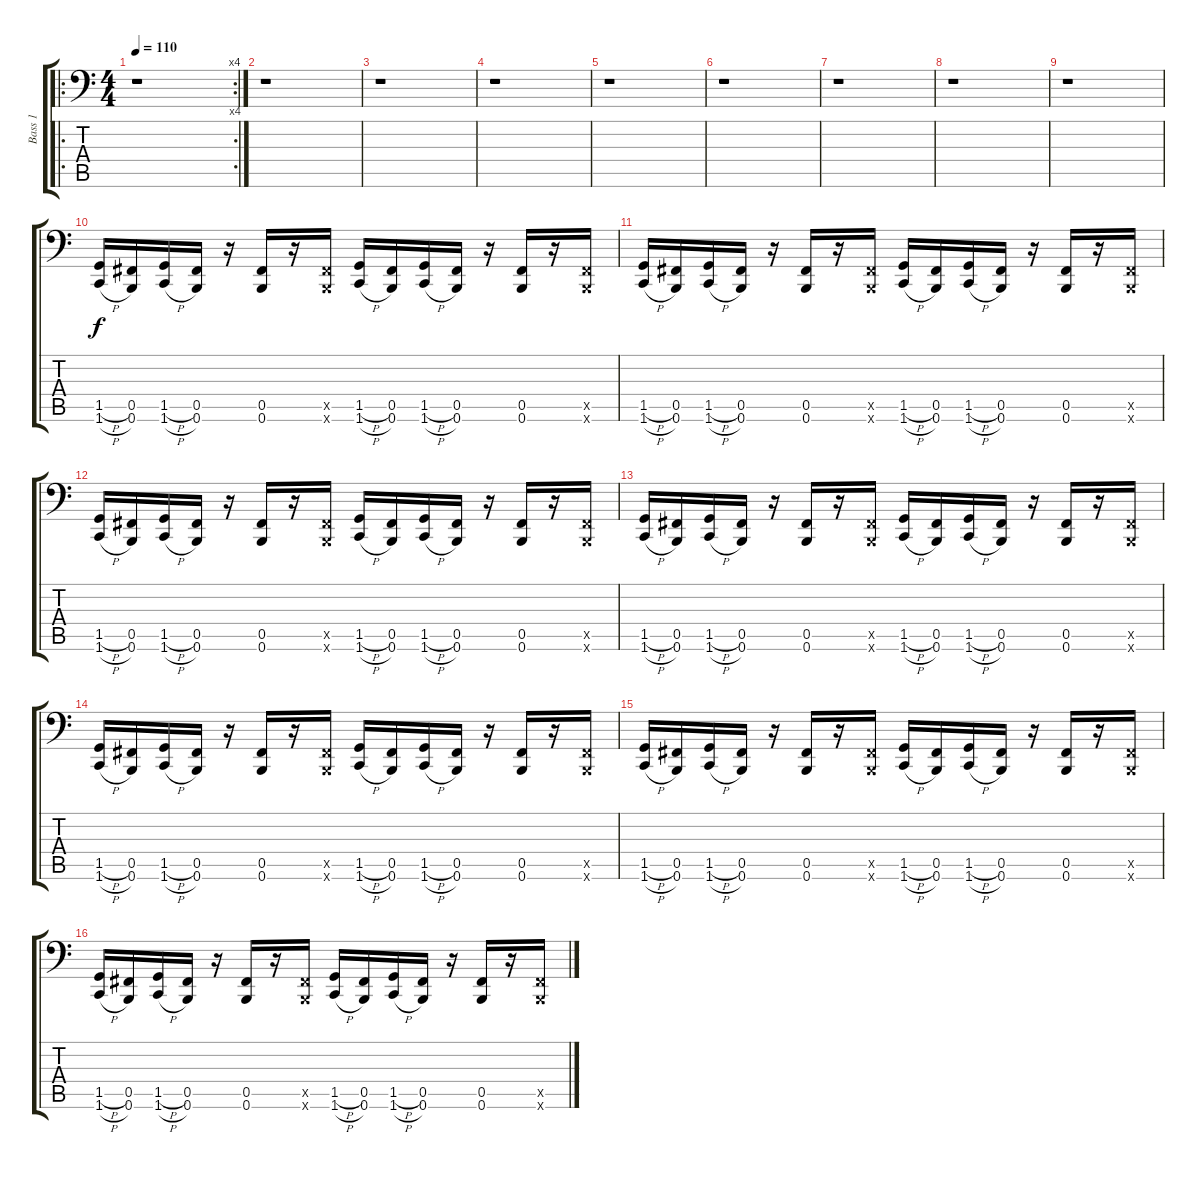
\track ("Bass 1" "Bass 1") {instrument electricbasspick}
\staff {score tabs}
\tuning (Db3 Ab2 E2 B1 Gb1 B0) {hide}
\ro
\rc 4
\ts (4 4)
\tempo 110
\clef f4
\ks c
r.1{dy f instrument electricbasspick} |
r.1 |
r.1 |
r.1 |
r.1 |
r.1 |
r.1 |
r.1 |
r.1 |
(1.5{h} 1.6{h}).16 (0.5 0.6).16 (1.5{h} 1.6{h}).16 (0.5 0.6).16 r.16 (0.5 0.6).16 r.16 (0.5{x} 0.6{x}).16 (1.5{h} 1.6{h}).16 (0.5 0.6).16 (1.5{h} 1.6{h}).16 (0.5 0.6).16 r.16 (0.5 0.6).16 r.16 (0.5{x} 0.6{x}).16 |
(1.5{h} 1.6{h}).16 (0.5 0.6).16 (1.5{h} 1.6{h}).16 (0.5 0.6).16 r.16 (0.5 0.6).16 r.16 (0.5{x} 0.6{x}).16 (1.5{h} 1.6{h}).16 (0.5 0.6).16 (1.5{h} 1.6{h}).16 (0.5 0.6).16 r.16 (0.5 0.6).16 r.16 (0.5{x} 0.6{x}).16 |
(1.5{h} 1.6{h}).16 (0.5 0.6).16 (1.5{h} 1.6{h}).16 (0.5 0.6).16 r.16 (0.5 0.6).16 r.16 (0.5{x} 0.6{x}).16 (1.5{h} 1.6{h}).16 (0.5 0.6).16 (1.5{h} 1.6{h}).16 (0.5 0.6).16 r.16 (0.5 0.6).16 r.16 (0.5{x} 0.6{x}).16 |
(1.5{h} 1.6{h}).16 (0.5 0.6).16 (1.5{h} 1.6{h}).16 (0.5 0.6).16 r.16 (0.5 0.6).16 r.16 (0.5{x} 0.6{x}).16 (1.5{h} 1.6{h}).16 (0.5 0.6).16 (1.5{h} 1.6{h}).16 (0.5 0.6).16 r.16 (0.5 0.6).16 r.16 (0.5{x} 0.6{x}).16 |
(1.5{h} 1.6{h}).16 (0.5 0.6).16 (1.5{h} 1.6{h}).16 (0.5 0.6).16 r.16 (0.5 0.6).16 r.16 (0.5{x} 0.6{x}).16 (1.5{h} 1.6{h}).16 (0.5 0.6).16 (1.5{h} 1.6{h}).16 (0.5 0.6).16 r.16 (0.5 0.6).16 r.16 (0.5{x} 0.6{x}).16 |
(1.5{h} 1.6{h}).16 (0.5 0.6).16 (1.5{h} 1.6{h}).16 (0.5 0.6).16 r.16 (0.5 0.6).16 r.16 (0.5{x} 0.6{x}).16 (1.5{h} 1.6{h}).16 (0.5 0.6).16 (1.5{h} 1.6{h}).16 (0.5 0.6).16 r.16 (0.5 0.6).16 r.16 (0.5{x} 0.6{x}).16 |
(1.5{h} 1.6{h}).16 (0.5 0.6).16 (1.5{h} 1.6{h}).16 (0.5 0.6).16 r.16 (0.5 0.6).16 r.16 (0.5{x} 0.6{x}).16 (1.5{h} 1.6{h}).16 (0.5 0.6).16 (1.5{h} 1.6{h}).16 (0.5 0.6).16 r.16 (0.5 0.6).16 r.16 (0.5{x} 0.6{x}).16
